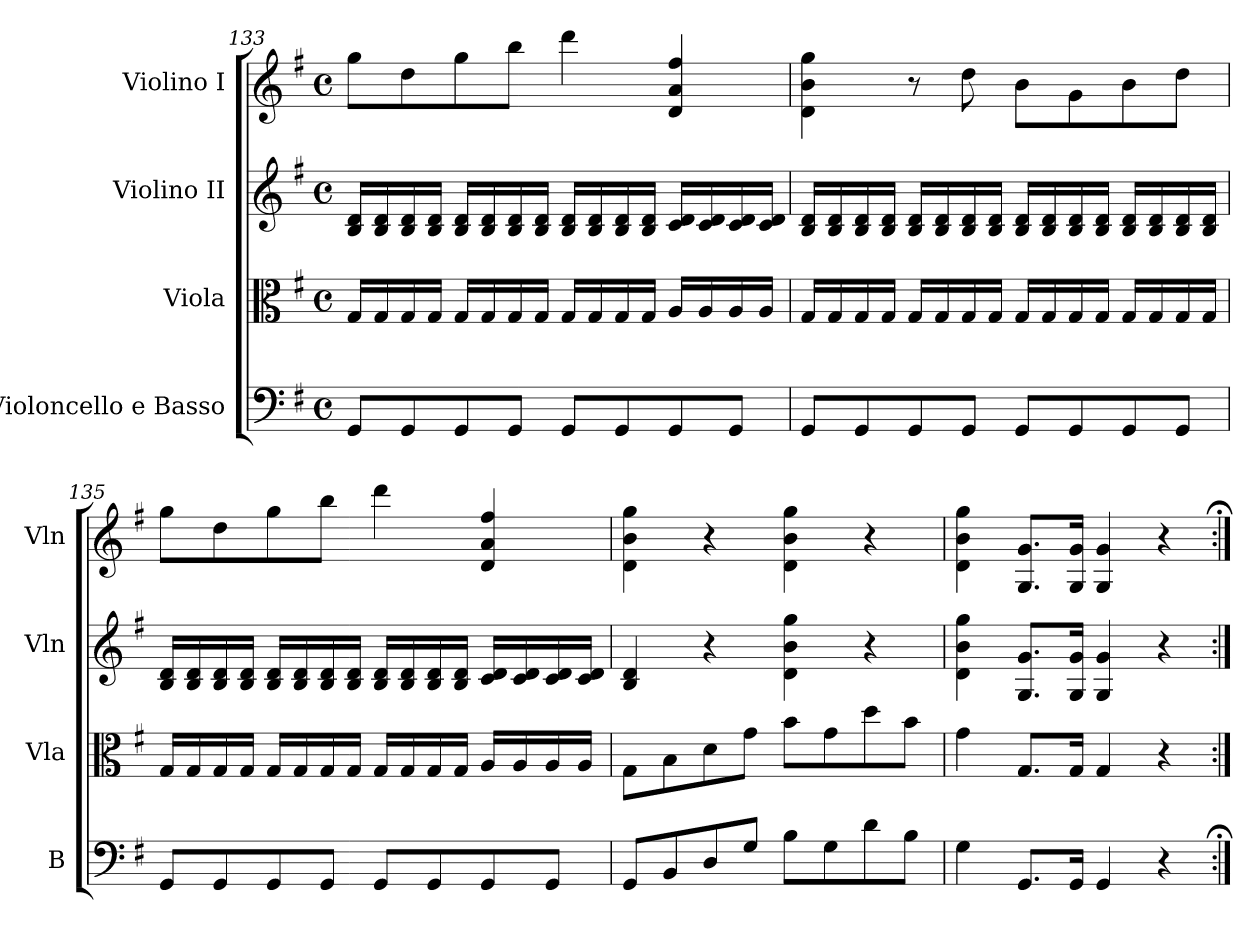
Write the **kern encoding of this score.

**kern	**kern	**kern	**kern
*part4	*part3	*part2	*part1
*staff4	*staff3	*staff2	*staff1
*I"Violoncello e Basso	*I"Viola	*I"Violino II	*I"Violino I
*I'B	*I'Vla	*I'Vln	*I'Vln
*clefF4	*clefC3	*clefG2	*clefG2
*k[f#]	*k[f#]	*k[f#]	*k[f#]
*G:	*G:	*G:	*G:
*M4/4	*M4/4	*M4/4	*M4/4
*met(c)	*met(c)	*met(c)	*met(c)
=133	=133	=133	=133
8GGL	16GLL	16d 16BLL	8ggL
.	16G	16d 16B	.
8GG	16G	16d 16B	8dd
.	16GJJ	16d 16BJJ	.
8GG	16GLL	16d 16BLL	8gg
.	16G	16d 16B	.
8GGJ	16G	16d 16B	8bbJ
.	16GJJ	16d 16BJJ	.
8GGL	16GLL	16d 16BLL	4ddd
.	16G	16d 16B	.
8GG	16G	16d 16B	.
.	16GJJ	16d 16BJJ	.
8GG	16ALL	16d 16cLL	4ff# 4a 4d
.	16A	16d 16c	.
8GGJ	16A	16d 16c	.
.	16AJJ	16d 16cJJ	.
!!LO:LB:g=z
=134	=134	=134	=134
8GGL	16GLL	16d 16BLL	4gg 4b 4d
.	16G	16d 16B	.
8GG	16G	16d 16B	.
.	16GJJ	16d 16BJJ	.
8GG	16GLL	16d 16BLL	8r
.	16G	16d 16B	.
8GGJ	16G	16d 16B	8dd
.	16GJJ	16d 16BJJ	.
8GGL	16GLL	16d 16BLL	8bL
.	16G	16d 16B	.
8GG	16G	16d 16B	8g
.	16GJJ	16d 16BJJ	.
8GG	16GLL	16d 16BLL	8b
.	16G	16d 16B	.
8GGJ	16G	16d 16B	8ddJ
.	16GJJ	16d 16BJJ	.
=135	=135	=135	=135
8GGL	16GLL	16d 16BLL	8ggL
.	16G	16d 16B	.
8GG	16G	16d 16B	8dd
.	16GJJ	16d 16BJJ	.
8GG	16GLL	16d 16BLL	8gg
.	16G	16d 16B	.
8GGJ	16G	16d 16B	8bbJ
.	16GJJ	16d 16BJJ	.
8GGL	16GLL	16d 16BLL	4ddd
.	16G	16d 16B	.
8GG	16G	16d 16B	.
.	16GJJ	16d 16BJJ	.
8GG	16ALL	16d 16cLL	4ff# 4a 4d
.	16A	16d 16c	.
8GGJ	16A	16d 16c	.
.	16AJJ	16d 16cJJ	.
=136	=136	=136	=136
8GGL	8GL	4d 4B	4gg 4b 4d
8BB	8B	.	.
8D	8d	4r	4r
8GJ	8gJ	.	.
8BL	8bL	4gg 4b 4d	4gg 4b 4d
8G	8g	.	.
8d	8dd	4r	4r
8BJ	8bJ	.	.
=137	=137	=137	=137
4G	4g	4gg 4b 4d	4gg 4b 4d
8.GGL	8.GL	8.g 8.GL	8.g 8.GL
16GGJk	16GJk	16g 16GJk	16g 16GJk
4GG	4G	4g 4G	4g 4G
4r	4r	4r	4r
=:|!;	=:|!	=:|!	=:|!;
*-	*-	*-	*-
